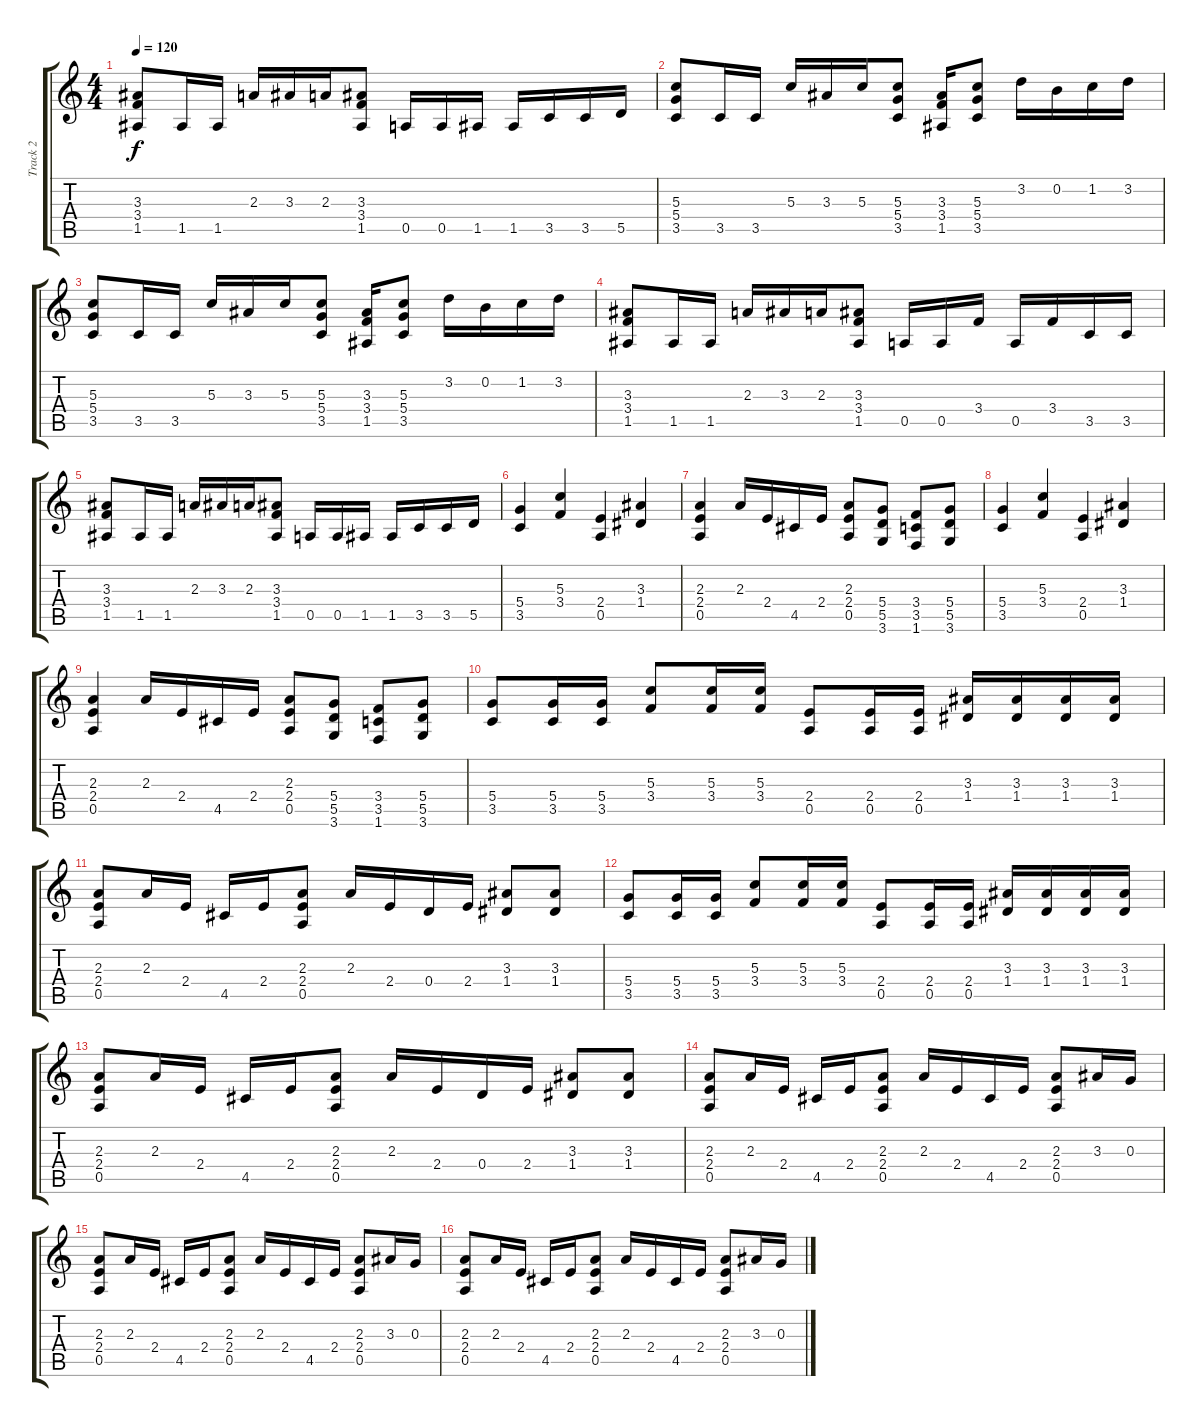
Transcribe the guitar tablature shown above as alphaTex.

\track ("Track 2" "Track 2") {instrument distortionguitar}
\staff {score tabs}
\tuning (E4 B3 G3 D3 A2 E2) {hide}
\ts (4 4)
\tempo 120
\clef g2
\ks c
(3.3 3.4 1.5).8{dy f} 1.5.16 1.5.16 2.3.16 3.3.16 2.3.16 (3.3 3.4 1.5).8 0.5.16 0.5.16 1.5.16 1.5.16 3.5.16 3.5.16 5.5.16 |
(5.3 5.4 3.5).8 3.5.16 3.5.16 5.3.16 3.3.16 5.3.16 (5.3 5.4 3.5).8 (3.3 3.4 1.5).16 (5.3 5.4 3.5).8 3.2.16 0.2.16 1.2.16 3.2.16 |
(5.3 5.4 3.5).8 3.5.16 3.5.16 5.3.16 3.3.16 5.3.16 (5.3 5.4 3.5).8 (3.3 3.4 1.5).16 (5.3 5.4 3.5).8 3.2.16 0.2.16 1.2.16 3.2.16 |
(3.3 3.4 1.5).8 1.5.16 1.5.16 2.3.16 3.3.16 2.3.16 (3.3 3.4 1.5).8 0.5.16 0.5.16 3.4.16 0.5.16 3.4.16 3.5.16 3.5.16 |
(3.3 3.4 1.5).8 1.5.16 1.5.16 2.3.16 3.3.16 2.3.16 (3.3 3.4 1.5).8 0.5.16 0.5.16 1.5.16 1.5.16 3.5.16 3.5.16 5.5.16 |
(5.4 3.5).4 (5.3 3.4).4 (2.4 0.5).4 (3.3 1.4).4 |
(2.3 2.4 0.5).4 2.3.16 2.4.16 4.5.16 2.4.16 (2.3 2.4 0.5).8 (5.4 5.5 3.6).8 (3.4 3.5 1.6).8 (5.4 5.5 3.6).8 |
(5.4 3.5).4 (5.3 3.4).4 (2.4 0.5).4 (3.3 1.4).4 |
(2.3 2.4 0.5).4 2.3.16 2.4.16 4.5.16 2.4.16 (2.3 2.4 0.5).8 (5.4 5.5 3.6).8 (3.4 3.5 1.6).8 (5.4 5.5 3.6).8 |
(5.4 3.5).8 (5.4 3.5).16 (5.4 3.5).16 (5.3 3.4).8 (5.3 3.4).16 (5.3 3.4).16 (2.4 0.5).8 (2.4 0.5).16 (2.4 0.5).16 (3.3 1.4).16 (3.3 1.4).16 (3.3 1.4).16 (3.3 1.4).16 |
(2.3 2.4 0.5).8 2.3.16 2.4.16 4.5.16 2.4.16 (2.3 2.4 0.5).8 2.3.16 2.4.16 0.4.16 2.4.16 (3.3 1.4).8 (3.3 1.4).8 |
(5.4 3.5).8 (5.4 3.5).16 (5.4 3.5).16 (5.3 3.4).8 (5.3 3.4).16 (5.3 3.4).16 (2.4 0.5).8 (2.4 0.5).16 (2.4 0.5).16 (3.3 1.4).16 (3.3 1.4).16 (3.3 1.4).16 (3.3 1.4).16 |
(2.3 2.4 0.5).8 2.3.16 2.4.16 4.5.16 2.4.16 (2.3 2.4 0.5).8 2.3.16 2.4.16 0.4.16 2.4.16 (3.3 1.4).8 (3.3 1.4).8 |
(2.3 2.4 0.5).8 2.3.16 2.4.16 4.5.16 2.4.16 (2.3 2.4 0.5).8 2.3.16 2.4.16 4.5.16 2.4.16 (2.3 2.4 0.5).8 3.3.16 0.3.16 |
(2.3 2.4 0.5).8 2.3.16 2.4.16 4.5.16 2.4.16 (2.3 2.4 0.5).8 2.3.16 2.4.16 4.5.16 2.4.16 (2.3 2.4 0.5).8 3.3.16 0.3.16 |
(2.3 2.4 0.5).8 2.3.16 2.4.16 4.5.16 2.4.16 (2.3 2.4 0.5).8 2.3.16 2.4.16 4.5.16 2.4.16 (2.3 2.4 0.5).8 3.3.16 0.3.16
